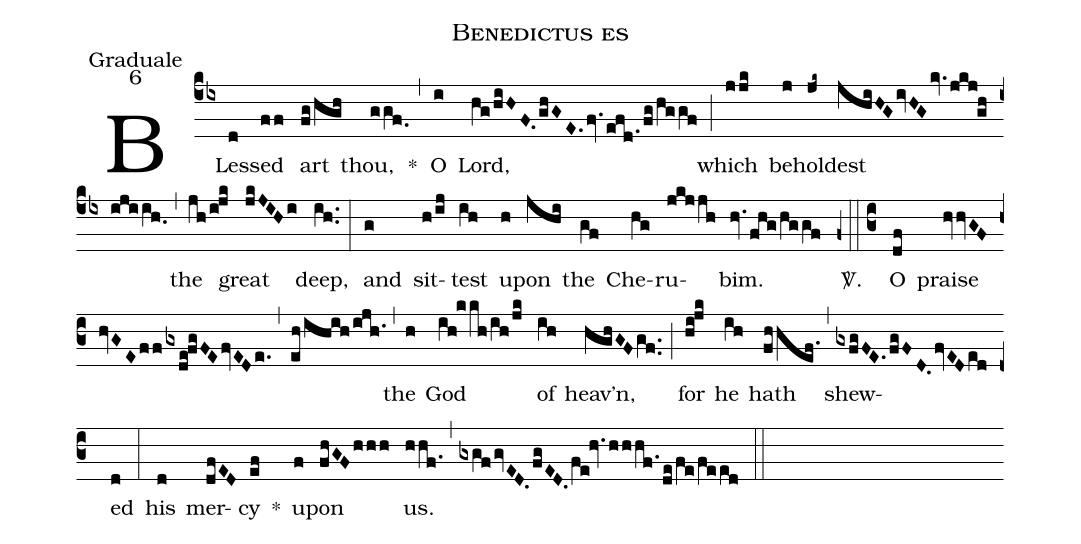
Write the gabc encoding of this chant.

name:Benedictus es;
office-part:Graduale;
mode:6;
%%
(cb4) BLes(d)sed(ff) art(fg/hgh) thou,(ggf.0) *(,) O(i) Lord,(hg/hiHF.0/ghGE.1fv.1efd.1/fg/hggf) (;) which(jjk) be(j)hol(jk~)dest(jhiHG/ivHG/kv.jkj!gh/ijiih.0) (,) the(jh/i!jk) great(jkJIHi) deep,(ih..) (:) and(g) sit(h/ij)test(ih) up(h)on(jhi) the(gf) Che(hg)ru(jkjjh)bim.(hv.1fhg/hggf) <sp>V/</sp>.(z0::c3) O(df) praise(hvvGF/hvGEff/gxde!fgFE/fvEDe.) (,) (eh/ihih/ijh.1) (,) the(h) God(ih!kkh/ih/jk) of(ih) heav'n,(hghGF/gf..) (;) for(hi!jk) he(ih) hath(fhhef.) (,) shew(gxfgFE./fgFD.0/fvED/ed)ed(d) (:) his(d) mer(dfED)cy(ef) *() up(f)on(fhGF/hhh) us.(hhf.1) (,) (gxgf/gvED.0/fgED.0/fe!hv.1hhhf.1/de/fe/feed) (::)
